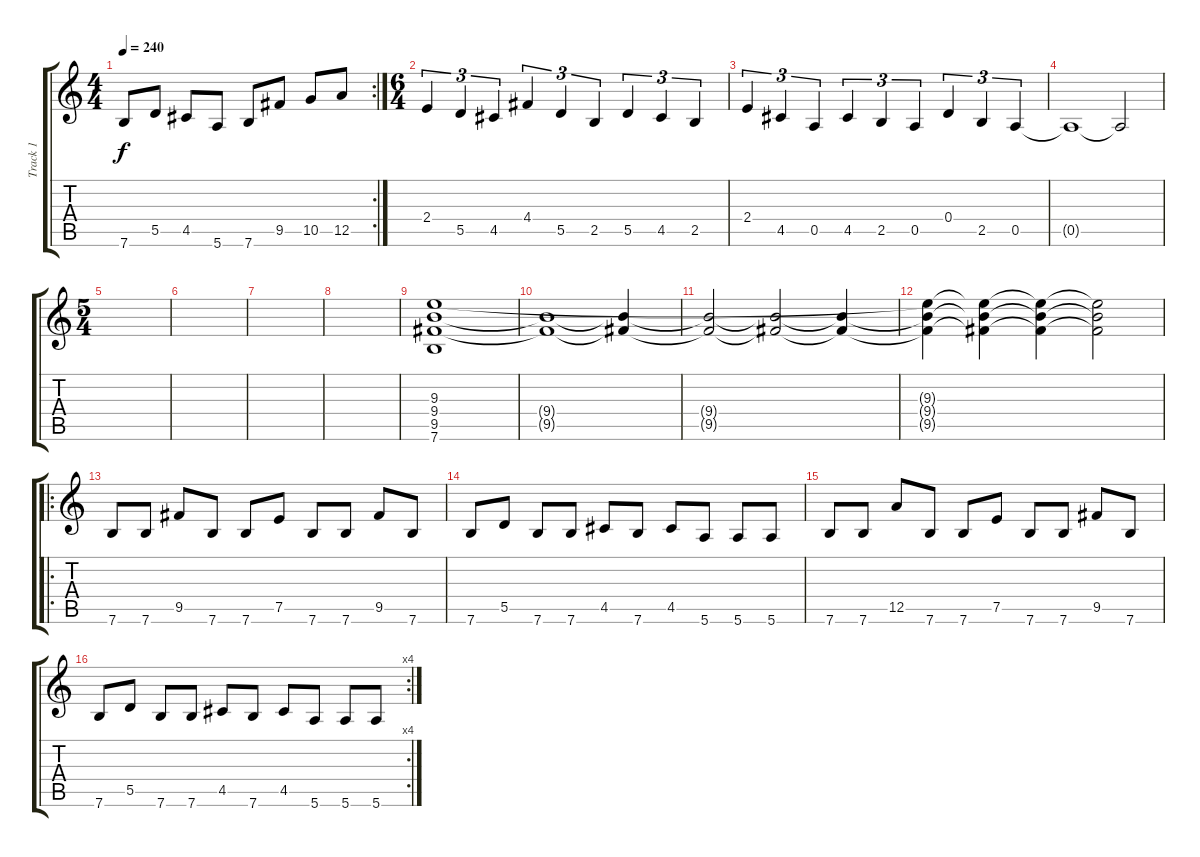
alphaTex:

\track ("Track 1" "Track 1") {instrument distortionguitar}
\staff {score tabs}
\tuning (E4 B3 G3 D3 A2 E2) {hide}
\rc 2
\ts (4 4)
\tempo 240
\clef g2
\ks c
7.6.8{dy f} 5.5.8 4.5.8 5.6.8 7.6.8 9.5.8 10.5.8 12.5.8 |
\ts (6 4)
2.4.4{tu (3 2)} 5.5.4{tu (3 2)} 4.5.4{tu (3 2)} 4.4.4{tu (3 2)} 5.5.4{tu (3 2)} 2.5.4{tu (3 2)} 5.5.4{tu (3 2)} 4.5.4{tu (3 2)} 2.5.4{tu (3 2)} |
2.4.4{tu (3 2)} 4.5.4{tu (3 2)} 0.5.4{tu (3 2)} 4.5.4{tu (3 2)} 2.5.4{tu (3 2)} 0.5.4{tu (3 2)} 0.4.4{tu (3 2)} 2.5.4{tu (3 2)} 0.5.4{tu (3 2)} |
0.5{t}.1 0.5{t}.2 |
\ts (5 4)
|
|
|
|
(9.3 9.4 9.5 7.6).1 |
(9.4{t} 9.5{t}).1 (9.4{t} 9.5{t}).4 |
(9.4{t} 9.5{t}).2 (9.4{t} 9.5{t}).2 (9.4{t} 9.5{t}).4 |
(9.3{t} 9.4{t} 9.5{t}).4 (9.3{t} 9.4{t} 9.5{t}).4 (9.3{t} 9.4{t} 9.5{t}).4 (9.3{t} 9.4{t} 9.5{t}).2 |
\ro
7.6.8 7.6.8 9.5.8 7.6.8 7.6.8 7.5.8 7.6.8 7.6.8 9.5.8 7.6.8 |
7.6.8 5.5.8 7.6.8 7.6.8 4.5.8 7.6.8 4.5.8 5.6.8 5.6.8 5.6.8 |
7.6.8 7.6.8 12.5.8 7.6.8 7.6.8 7.5.8 7.6.8 7.6.8 9.5.8 7.6.8 |
\rc 4
7.6.8 5.5.8 7.6.8 7.6.8 4.5.8 7.6.8 4.5.8 5.6.8 5.6.8 5.6.8
